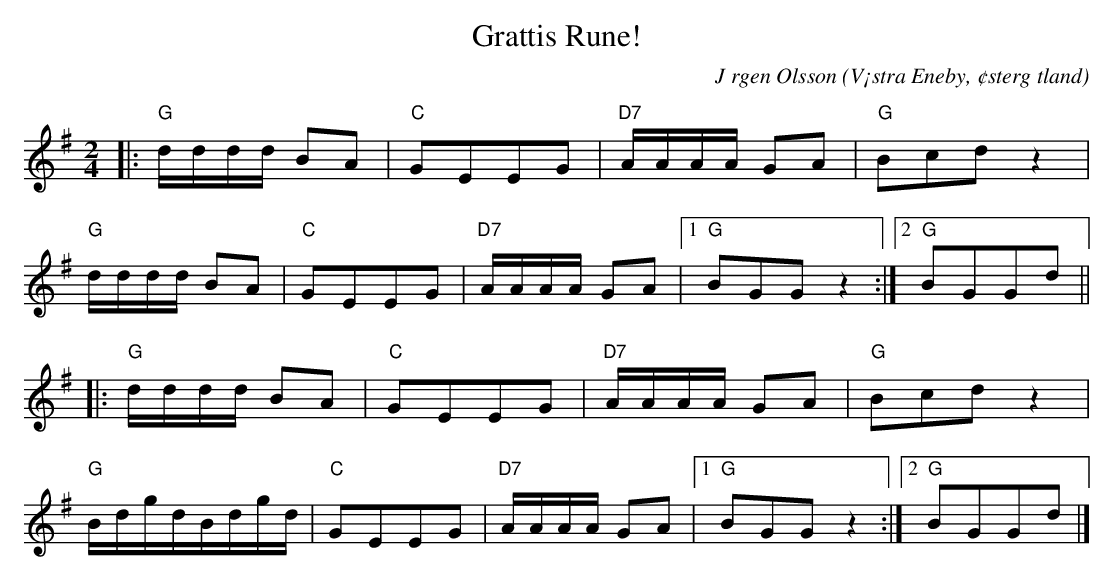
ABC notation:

X:1
T:Grattis Rune!
C:J rgen Olsson
O:V¡stra Eneby, ¢sterg tland
Q:115
M:2/4
L:1/8
K:G
|:"G"d/2d/2d/2d/2 BA|"C"GEEG|"D7"A/2A/2A/2A/2 GA|"G"Bcd z2|
"G"d/2d/2d/2d/2 BA|"C"GEEG|"D7"A/2A/2A/2A/2 GA|1"G"BGG z2 :|2"G"BGGd ||
|:"G"d/2d/2d/2d/2 BA|"C"GEEG|"D7"A/2A/2A/2A/2 GA|"G"Bcd z2|
"G"B/2d/2g/2d/2B/2d/2g/2d/2 |"C"GEEG|"D7"A/2A/2A/2A/2 GA|1"G"BGG z2 :|2"G"BGGd |]
